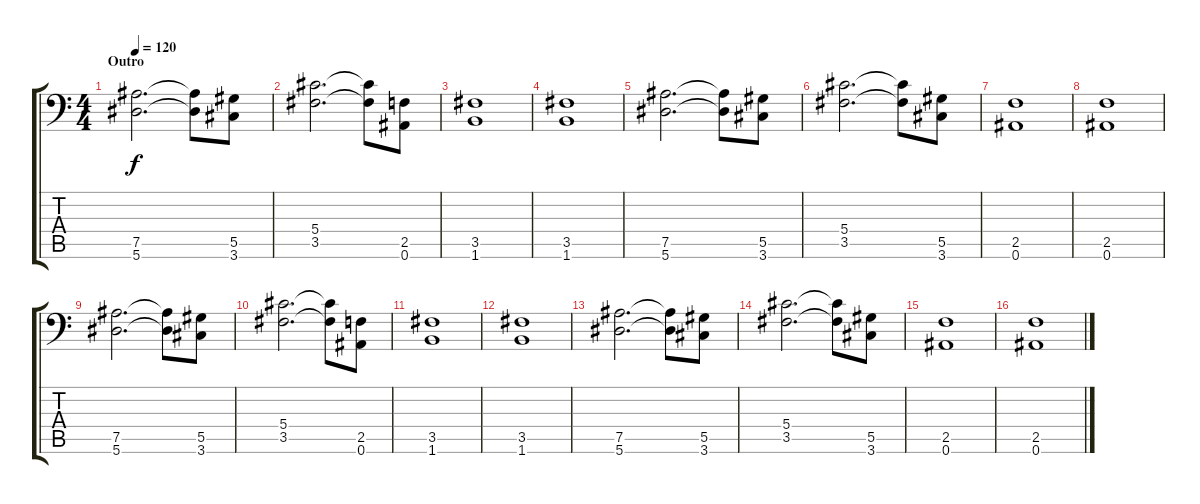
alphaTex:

\track "" {instrument distortionguitar}
\staff {score tabs}
\tuning (Bb3 F3 Db3 Ab2 Eb2 Bb1) {hide}
\ts (4 4)
\section ("" "Outro")
\tempo 120
\clef f4
\ks c
(7.5 5.6).2{d dy f volume 9} (7.5{t} 5.6{t}).8 (5.5 3.6).8 |
(5.4 3.5).2{d} (5.4{t} 3.5{t}).8 (2.5 0.6).8 |
(3.5 1.6).1 |
(3.5 1.6).1 |
(7.5 5.6).2{d} (7.5{t} 5.6{t}).8 (5.5 3.6).8 |
(5.4 3.5).2{d} (5.4{t} 3.5{t}).8 (5.5 3.6).8 |
(2.5 0.6).1 |
(2.5 0.6).1 |
(7.5 5.6).2{d} (7.5{t} 5.6{t}).8 (5.5 3.6).8 |
(5.4 3.5).2{d} (5.4{t} 3.5{t}).8 (2.5 0.6).8 |
(3.5 1.6).1 |
(3.5 1.6).1 |
(7.5 5.6).2{d} (7.5{t} 5.6{t}).8 (5.5 3.6).8 |
(5.4 3.5).2{d} (5.4{t} 3.5{t}).8 (5.5 3.6).8 |
(2.5 0.6).1 |
(2.5 0.6).1
